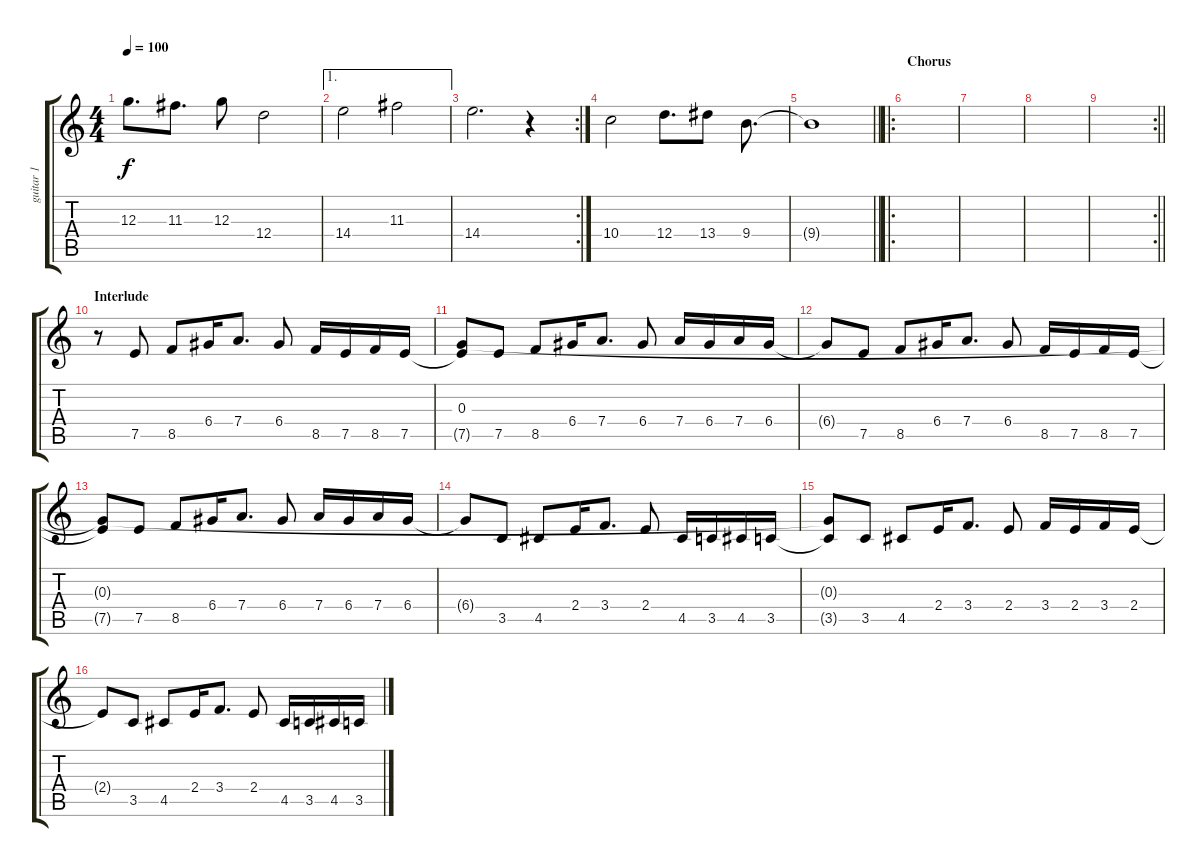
\track ("guitar 1" "guitar 1") {instrument overdrivenguitar}
\staff {score tabs}
\tuning (E4 B3 G3 D3 A2 E2) {hide}
\ts (4 4)
\tempo 100
\clef g2
\ks c
12.3.8{d dy f} 11.3.8{d} 12.3.8 12.4.2 |
\ae 1
14.4.2 11.3.2 |
\rc 2
14.4.2{d} r.4 |
10.4.2 12.4.8{d} 13.4.8 9.4.8{d} |
\barLineRight lightlight
9.4{t}.1 |
\ro
\section ("" "Chorus")
|
|
|
\rc 2
\barLineRight lightlight
|
\section ("" "Interlude")
r.8 7.5.8 8.5.8 6.4.16 7.4.8{d} 6.4.8 8.5.16 7.5.16 8.5.16 7.5.16 |
(0.3 7.5{t}).8 7.5.8 8.5.8 6.4.16 7.4.8{d} 6.4.8 7.4.16 6.4.16 7.4.16 6.4.16 |
6.4{t}.8 7.5.8 8.5.8 6.4.16 7.4.8{d} 6.4.8 8.5.16 7.5.16 8.5.16 7.5.16 |
(0.3{t} 7.5{t}).8 7.5.8 8.5.8 6.4.16 7.4.8{d} 6.4.8 7.4.16 6.4.16 7.4.16 6.4.16 |
6.4{t}.8 3.5.8 4.5.8 2.4.16 3.4.8{d} 2.4.8 4.5.16 3.5.16 4.5.16 3.5.16 |
(0.3{t} 3.5{t}).8 3.5.8 4.5.8 2.4.16 3.4.8{d} 2.4.8 3.4.16 2.4.16 3.4.16 2.4.16 |
2.4{t}.8 3.5.8 4.5.8 2.4.16 3.4.8{d} 2.4.8 4.5.16 3.5.16 4.5.16 3.5.16
